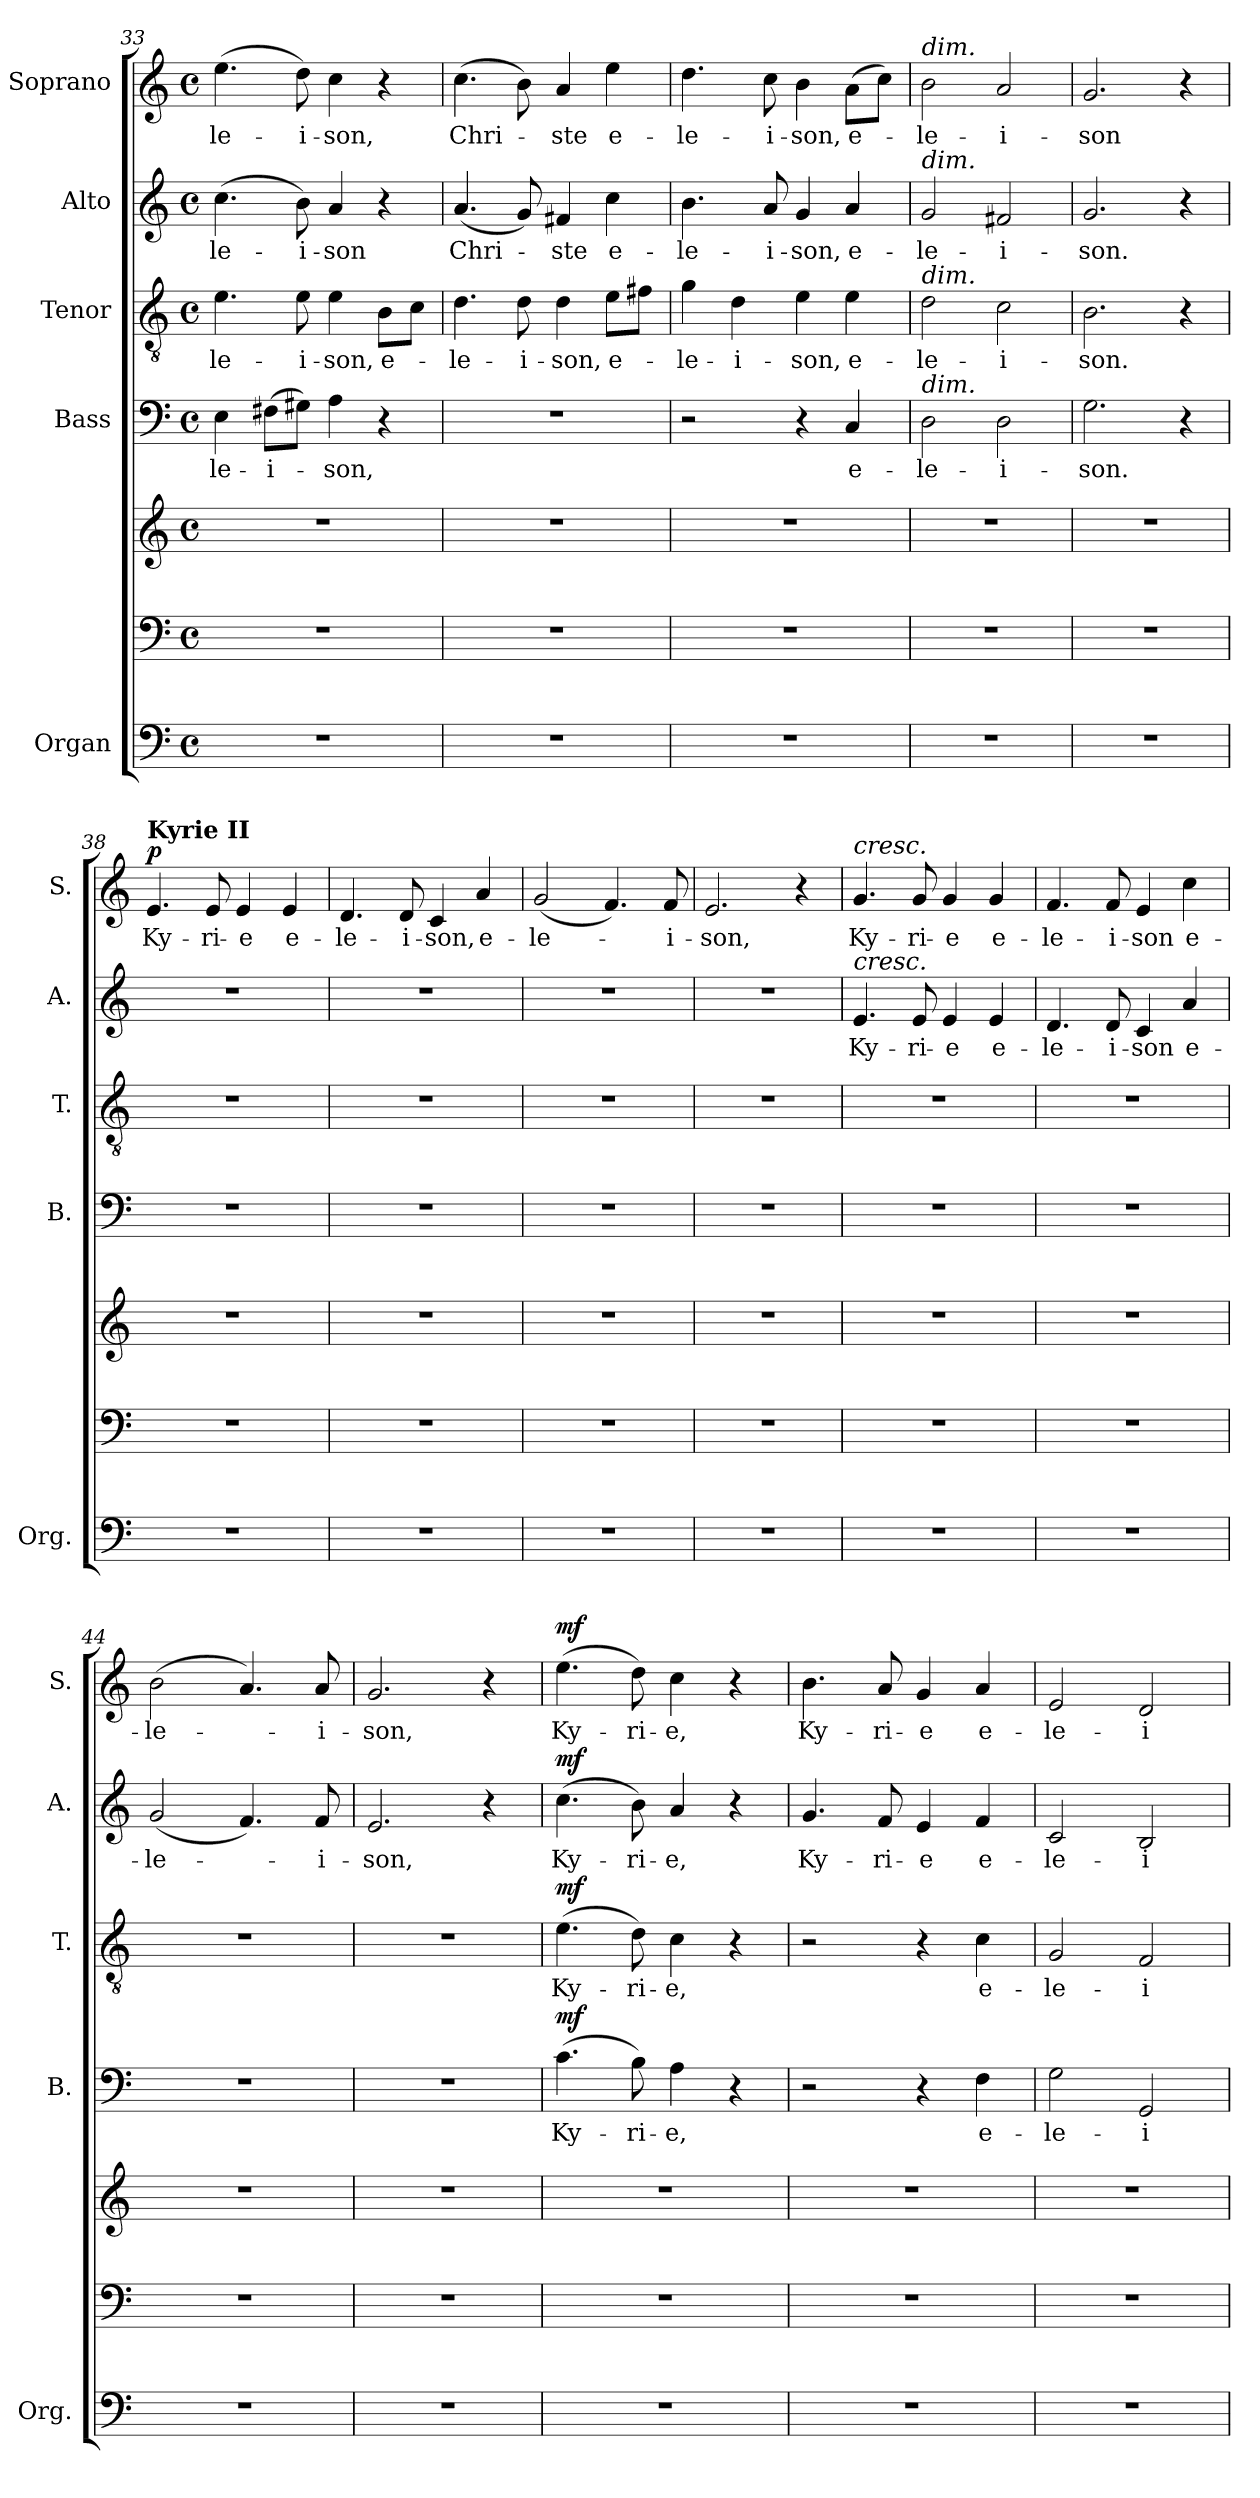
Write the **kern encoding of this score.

**kern	**kern	**kern	**kern	**text	**dynam	**kern	**text	**dynam	**kern	**text	**dynam	**kern	**text	**dynam
*part5	*part5	*part5	*part4	*part4	*part4	*part3	*part3	*part3	*part2	*part2	*part2	*part1	*part1	*part1
*staff7	*staff6	*staff5	*staff4	*staff4	*staff4	*staff3	*staff3	*staff3	*staff2	*staff2	*staff2	*staff1	*staff1	*staff1
*I"Organ	*	*	*I"Bass	*	*	*I"Tenor	*	*	*I"Alto	*	*	*I"Soprano	*	*
*I'Org.	*	*	*I'B.	*	*	*I'T.	*	*	*I'A.	*	*	*I'S.	*	*
*clefF4	*clefF4	*clefG2	*clefF4	*	*	*clefGv2	*	*	*clefG2	*	*	*clefG2	*	*
*k[]	*k[]	*k[]	*k[]	*	*	*k[]	*	*	*k[]	*	*	*k[]	*	*
*M4/4	*M4/4	*M4/4	*M4/4	*	*	*M4/4	*	*	*M4/4	*	*	*M4/4	*	*
*met(c)	*met(c)	*met(c)	*met(c)	*	*	*met(c)	*	*	*met(c)	*	*	*met(c)	*	*
=33	=33	=33	=33	=33	=33	=33	=33	=33	=33	=33	=33	=33	=33	=33
!	!	!	!	!LO:LY:b	!	!	!LO:LY:b	!	!	!LO:LY:b	!	!	!LO:LY:b	!
1r	1r	1r	4E\	-le-	.	4.e\	-le-	.	(>4.cc\	-le-	.	(>4.ee\	-le-	.
!	!	!	!	!LO:LY:b	!	!	!	!	!	!	!	!	!	!
.	.	.	(>8F#X\L	-i-	.	.	.	.	.	.	.	.	.	.
!	!	!	!	!	!	!	!LO:LY:b	!	!	!LO:LY:b	!	!	!LO:LY:b	!
.	.	.	8G#X\J)	.	.	8e\	-i-	.	8b\)	-i-	.	8dd\)	-i-	.
!	!	!	!	!LO:LY:b	!	!	!LO:LY:b	!	!	!LO:LY:b	!	!	!LO:LY:b	!
.	.	.	4A\	-son,	.	4e\	-son,	.	4a/	-son	.	4cc\	-son,	.
!	!	!	!	!	!	!	!LO:LY:b	!	!	!	!	!	!	!
.	.	.	4r	.	.	8B\L	e-	.	4r	.	.	4r	.	.
.	.	.	.	.	.	8c\J	.	.	.	.	.	.	.	.
!!LO:PB:g=z
=34	=34	=34	=34	=34	=34	=34	=34	=34	=34	=34	=34	=34	=34	=34
!	!	!	!	!	!	!	!LO:LY:b	!	!	!LO:LY:b	!	!	!LO:LY:b	!
1r	1r	1r	1r	.	.	4.d\	-le-	.	(<4.a/	Chri-	.	(>4.cc\	Chri-	.
!	!	!	!	!	!	!	!LO:LY:b	!	!	!	!	!	!	!
.	.	.	.	.	.	8d\	-i-	.	8g/)	.	.	8b\)	.	.
!	!	!	!	!	!	!	!LO:LY:b	!	!	!LO:LY:b	!	!	!LO:LY:b	!
.	.	.	.	.	.	4d\	-son,	.	4f#X/	-ste	.	4a/	-ste	.
!	!	!	!	!	!	!	!LO:LY:b	!	!	!LO:LY:b	!	!	!LO:LY:b	!
.	.	.	.	.	.	8e\L	e-	.	4cc\	e-	.	4ee\	e-	.
.	.	.	.	.	.	8f#X\J	.	.	.	.	.	.	.	.
=35	=35	=35	=35	=35	=35	=35	=35	=35	=35	=35	=35	=35	=35	=35
!	!	!	!	!	!	!	!LO:LY:b	!	!	!LO:LY:b	!	!	!LO:LY:b	!
1r	1r	1r	2r	.	.	4g\	-le-	.	4.b\	-le-	.	4.dd\	-le-	.
!	!	!	!	!	!	!	!LO:LY:b	!	!	!	!	!	!	!
.	.	.	.	.	.	4d\	-i-	.	.	.	.	.	.	.
!	!	!	!	!	!	!	!	!	!	!LO:LY:b	!	!	!LO:LY:b	!
.	.	.	.	.	.	.	.	.	8a/	-i-	.	8cc\	-i-	.
!	!	!	!	!	!	!	!LO:LY:b	!	!	!LO:LY:b	!	!	!LO:LY:b	!
.	.	.	4r	.	.	4e\	-son,	.	4g/	-son,	.	4b\	-son,	.
!	!	!	!	!LO:LY:b	!	!	!LO:LY:b	!	!	!LO:LY:b	!	!	!LO:LY:b	!
.	.	.	4C/	e-	.	4e\	e-	.	4a/	e-	.	(>8a\L	e-	.
.	.	.	.	.	.	.	.	.	.	.	.	8cc\J)	.	.
=36	=36	=36	=36	=36	=36	=36	=36	=36	=36	=36	=36	=36	=36	=36
!	!	!	!	!	!	!	!	!	!	!	!	!LO:TX:a:i:t=dim.	!	!
!	!	!	!	!	!	!	!	!	!LO:TX:a:i:t=dim.	!	!	!	!	!
!	!	!	!	!	!	!LO:TX:a:i:t=dim.	!	!	!	!	!	!	!	!
!	!	!	!LO:TX:a:i:t=dim.	!	!	!	!	!	!	!	!	!	!	!
!	!	!	!	!LO:LY:b	!	!	!LO:LY:b	!	!	!LO:LY:b	!	!	!LO:LY:b	!
1r	1r	1r	2D\	-le-	.	2d\	-le-	.	2g/	-le-	.	2b\	-le-	.
!	!	!	!	!LO:LY:b	!	!	!LO:LY:b	!	!	!LO:LY:b	!	!	!LO:LY:b	!
.	.	.	2D\	-i-	.	2c\	-i-	.	2f#X/	-i-	.	2a/	-i-	.
=37	=37	=37	=37	=37	=37	=37	=37	=37	=37	=37	=37	=37	=37	=37
!	!	!	!	!LO:LY:b	!	!	!LO:LY:b	!	!	!LO:LY:b	!	!	!LO:LY:b	!
1r	1r	1r	2.G\	-son.	.	2.B\	-son.	.	2.g/	-son.	.	2.g/	-son	.
.	.	.	4r	.	.	4r	.	.	4r	.	.	4r	.	.
=38	=38	=38	=38	=38	=38	=38	=38	=38	=38	=38	=38	=38	=38	=38
!	!	!	!	!	!	!	!	!	!	!	!	!LO:TX:B:t=Kyrie II	!	!
!	!	!	!	!	!	!	!	!	!	!	!	!	!LO:LY:b	!LO:DY:a
1r	1r	1r	1r	.	.	1r	.	.	1r	.	.	4.e/	Ky-	p
!	!	!	!	!	!	!	!	!	!	!	!	!	!LO:LY:b	!
.	.	.	.	.	.	.	.	.	.	.	.	8e/	-ri-	.
!	!	!	!	!	!	!	!	!	!	!	!	!	!LO:LY:b	!
.	.	.	.	.	.	.	.	.	.	.	.	4e/	-e	.
!	!	!	!	!	!	!	!	!	!	!	!	!	!LO:LY:b	!
.	.	.	.	.	.	.	.	.	.	.	.	4e/	e-	.
=39	=39	=39	=39	=39	=39	=39	=39	=39	=39	=39	=39	=39	=39	=39
!	!	!	!	!	!	!	!	!	!	!	!	!	!LO:LY:b	!
1r	1r	1r	1r	.	.	1r	.	.	1r	.	.	4.d/	-le-	.
!	!	!	!	!	!	!	!	!	!	!	!	!	!LO:LY:b	!
.	.	.	.	.	.	.	.	.	.	.	.	8d/	-i-	.
!	!	!	!	!	!	!	!	!	!	!	!	!	!LO:LY:b	!
.	.	.	.	.	.	.	.	.	.	.	.	4c/	-son,	.
!	!	!	!	!	!	!	!	!	!	!	!	!	!LO:LY:b	!
.	.	.	.	.	.	.	.	.	.	.	.	4a/	e-	.
=40	=40	=40	=40	=40	=40	=40	=40	=40	=40	=40	=40	=40	=40	=40
!	!	!	!	!	!	!	!	!	!	!	!	!	!LO:LY:b	!
1r	1r	1r	1r	.	.	1r	.	.	1r	.	.	(<2g/	-le-	.
.	.	.	.	.	.	.	.	.	.	.	.	4.f/)	.	.
!	!	!	!	!	!	!	!	!	!	!	!	!	!LO:LY:b	!
.	.	.	.	.	.	.	.	.	.	.	.	8f/	-i-	.
=41	=41	=41	=41	=41	=41	=41	=41	=41	=41	=41	=41	=41	=41	=41
!	!	!	!	!	!	!	!	!	!	!	!	!	!LO:LY:b	!
1r	1r	1r	1r	.	.	1r	.	.	1r	.	.	2.e/	-son,	.
.	.	.	.	.	.	.	.	.	.	.	.	4r	.	.
=42	=42	=42	=42	=42	=42	=42	=42	=42	=42	=42	=42	=42	=42	=42
!	!	!	!	!	!	!	!	!	!	!	!	!LO:TX:a:i:t=cresc.	!	!
!	!	!	!	!	!	!	!	!	!LO:TX:a:i:t=cresc.	!	!	!	!	!
!	!	!	!	!	!	!	!	!	!	!LO:LY:b	!	!	!LO:LY:b	!
1r	1r	1r	1r	.	.	1r	.	.	4.e/	Ky-	.	4.g/	Ky-	.
!	!	!	!	!	!	!	!	!	!	!LO:LY:b	!	!	!LO:LY:b	!
.	.	.	.	.	.	.	.	.	8e/	-ri-	.	8g/	-ri-	.
!	!	!	!	!	!	!	!	!	!	!LO:LY:b	!	!	!LO:LY:b	!
.	.	.	.	.	.	.	.	.	4e/	-e	.	4g/	-e	.
!	!	!	!	!	!	!	!	!	!	!LO:LY:b	!	!	!LO:LY:b	!
.	.	.	.	.	.	.	.	.	4e/	e-	.	4g/	e-	.
!!LO:LB:g=z
=43	=43	=43	=43	=43	=43	=43	=43	=43	=43	=43	=43	=43	=43	=43
!	!	!	!	!	!	!	!	!	!	!LO:LY:b	!	!	!LO:LY:b	!
1r	1r	1r	1r	.	.	1r	.	.	4.d/	-le-	.	4.f/	-le-	.
!	!	!	!	!	!	!	!	!	!	!LO:LY:b	!	!	!LO:LY:b	!
.	.	.	.	.	.	.	.	.	8d/	-i-	.	8f/	-i-	.
!	!	!	!	!	!	!	!	!	!	!LO:LY:b	!	!	!LO:LY:b	!
.	.	.	.	.	.	.	.	.	4c/	-son	.	4e/	son	.
!	!	!	!	!	!	!	!	!	!	!LO:LY:b	!	!	!LO:LY:b	!
.	.	.	.	.	.	.	.	.	4a/	e-	.	4cc\	e-	.
=44	=44	=44	=44	=44	=44	=44	=44	=44	=44	=44	=44	=44	=44	=44
!	!	!	!	!	!	!	!	!	!	!LO:LY:b	!	!	!LO:LY:b	!
1r	1r	1r	1r	.	.	1r	.	.	(<2g/	-le-	.	(>2b\	-le-	.
.	.	.	.	.	.	.	.	.	4.f/)	.	.	4.a/)	.	.
!	!	!	!	!	!	!	!	!	!	!LO:LY:b	!	!	!LO:LY:b	!
.	.	.	.	.	.	.	.	.	8f/	-i-	.	8a/	-i-	.
=45	=45	=45	=45	=45	=45	=45	=45	=45	=45	=45	=45	=45	=45	=45
!	!	!	!	!	!	!	!	!	!	!LO:LY:b	!	!	!LO:LY:b	!
1r	1r	1r	1r	.	.	1r	.	.	2.e/	-son,	.	2.g/	-son,	.
.	.	.	.	.	.	.	.	.	4r	.	.	4r	.	.
=46	=46	=46	=46	=46	=46	=46	=46	=46	=46	=46	=46	=46	=46	=46
!	!	!	!	!LO:LY:b	!LO:DY:a	!	!LO:LY:b	!LO:DY:a	!	!LO:LY:b	!LO:DY:a	!	!LO:LY:b	!LO:DY:a
1r	1r	1r	(>4.c\	Ky-	mf	(>4.e\	Ky-	mf	(>4.cc\	Ky-	mf	(>4.ee\	Ky-	mf
!	!	!	!	!LO:LY:b	!	!	!LO:LY:b	!	!	!LO:LY:b	!	!	!LO:LY:b	!
.	.	.	8B\)	-ri-	.	8d\)	-ri-	.	8b\)	-ri-	.	8dd\)	-ri-	.
!	!	!	!	!LO:LY:b	!	!	!LO:LY:b	!	!	!LO:LY:b	!	!	!LO:LY:b	!
.	.	.	4A\	-e,	.	4c\	-e,	.	4a/	-e,	.	4cc\	-e,	.
.	.	.	4r	.	.	4r	.	.	4r	.	.	4r	.	.
=47	=47	=47	=47	=47	=47	=47	=47	=47	=47	=47	=47	=47	=47	=47
!	!	!	!	!	!	!	!	!	!	!LO:LY:b	!	!	!LO:LY:b	!
1r	1r	1r	2r	.	.	2r	.	.	4.g/	Ky-	.	4.b\	Ky-	.
!	!	!	!	!	!	!	!	!	!	!LO:LY:b	!	!	!LO:LY:b	!
.	.	.	.	.	.	.	.	.	8f/	-ri-	.	8a/	-ri-	.
!	!	!	!	!	!	!	!	!	!	!LO:LY:b	!	!	!LO:LY:b	!
.	.	.	4r	.	.	4r	.	.	4e/	-e	.	4g/	-e	.
!	!	!	!	!LO:LY:b	!	!	!LO:LY:b	!	!	!LO:LY:b	!	!	!LO:LY:b	!
.	.	.	4F\	e-	.	4c\	e-	.	4f/	e-	.	4a/	e-	.
=48	=48	=48	=48	=48	=48	=48	=48	=48	=48	=48	=48	=48	=48	=48
!	!	!	!	!LO:LY:b	!	!	!LO:LY:b	!	!	!LO:LY:b	!	!	!LO:LY:b	!
1r	1r	1r	2G\	-le-	.	2G/	-le-	.	2c/	-le-	.	2e/	-le-	.
!	!	!	!	!LO:LY:b	!	!	!LO:LY:b	!	!	!LO:LY:b	!	!	!LO:LY:b	!
.	.	.	2GG/	-i-	.	2F/	-i-	.	2B/	-i-	.	2d/	-i-	.
=	=	=	=	=	=	=	=	=	=	=	=	=	=	=
*-	*-	*-	*-	*-	*-	*-	*-	*-	*-	*-	*-	*-	*-	*-
